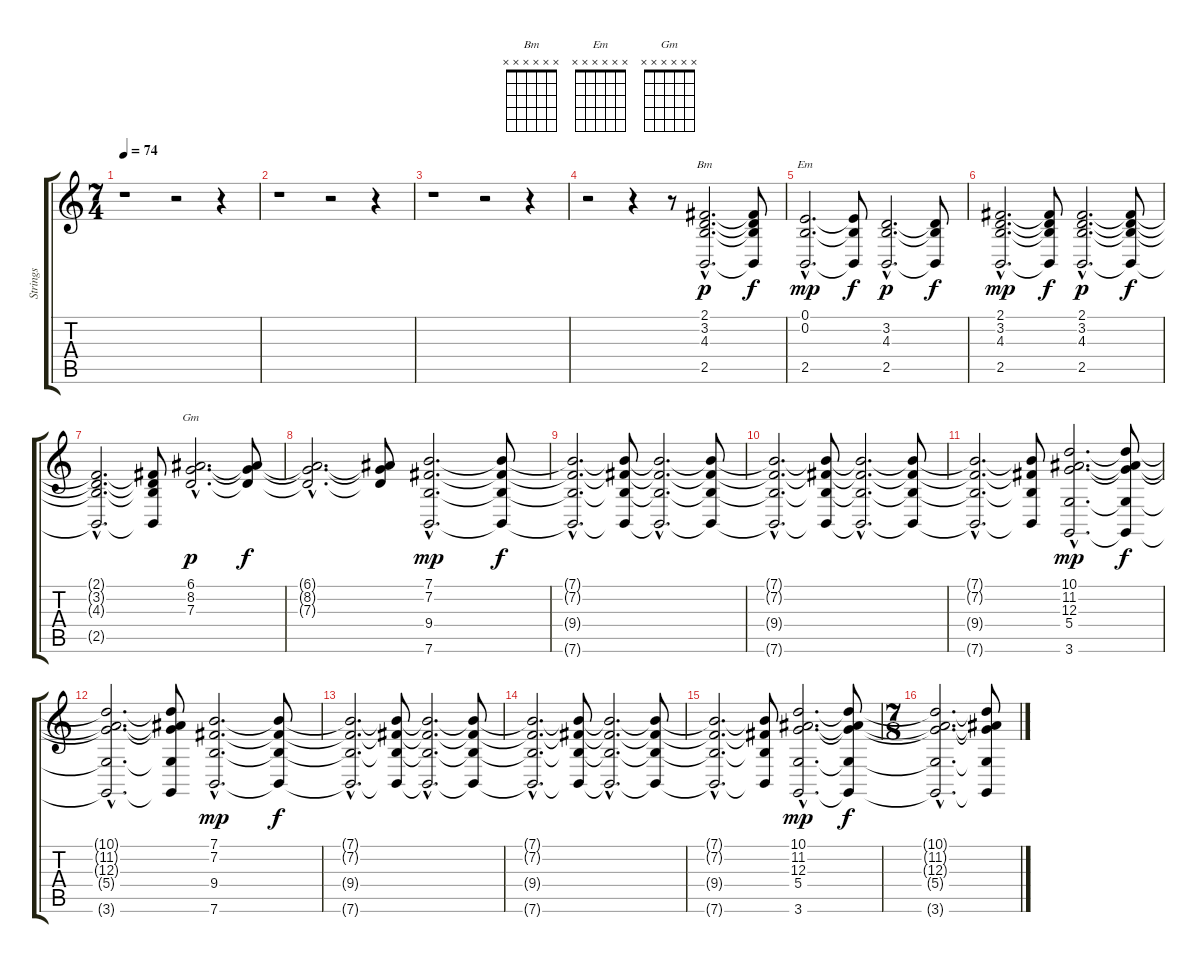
\track ("Strings" "Strings") {instrument stringensemble1}
\staff {score tabs}
\tuning (E4 B3 G3 D3 A2 E2) {hide}
\chord ("Bm" x x x x x x) {firstfret 0}
\chord ("Em" x x x x x x) {firstfret 0}
\chord ("Gm" x x x x x x) {firstfret 0}
\ts (7 4)
\tempo 74
\clef g2
\ks c
r.1{dy mp} r.2 r.4 |
r.1 r.2 r.4 |
r.1 r.2 r.4 |
r.2 r.4 r.8 (2.1{hac} 3.2{hac} 4.3{hac} 2.5{hac}).2{d ch "Bm" dy p} (2.1{t} 3.2{t} 4.3{t} 2.5{t}).8{dy f} |
(0.1{hac} 0.2{hac} 2.5{hac}).2{d ch "Em" dy mp} (0.1{t} 0.2{t} 2.5{t}).8{dy f} (3.2{hac} 4.3{hac} 2.5{hac}).2{d dy p} (3.2{t} 4.3{t} 2.5{t}).8{dy f} |
(2.1{hac} 3.2{hac} 4.3{hac} 2.5{hac}).2{d dy mp} (2.1{t} 3.2{t} 4.3{t} 2.5{t}).8{dy f} (2.1{hac} 3.2{hac} 4.3{hac} 2.5{hac}).2{d dy p} (2.1{t} 3.2{t} 4.3{t} 2.5{t}).8{dy f} |
(2.1{hac t} 3.2{hac t} 4.3{hac t} 2.5{hac t}).2{d} (2.1{t} 3.2{t} 4.3{t} 2.5{t}).8 (6.1{hac} 8.2{hac} 7.3{hac}).2{d ch "Gm" dy p} (6.1{t} 8.2{t} 7.3{t}).8{dy f} |
(6.1{hac t} 8.2{hac t} 7.3{hac t}).2{d} (6.1{t} 8.2{t} 7.3{t}).8 (7.1{hac} 7.2{hac} 9.4{hac} 7.6{hac}).2{d dy mp} (7.1{t} 7.2{t} 9.4{t} 7.6{t}).8{dy f} |
(7.1{hac t} 7.2{hac t} 9.4{hac t} 7.6{hac t}).2{d} (7.1{t} 7.2{t} 9.4{t} 7.6{t}).8 (7.1{hac t} 7.2{hac t} 9.4{hac t} 7.6{hac t}).2{d} (7.1{t} 7.2{t} 9.4{t} 7.6{t}).8 |
(7.1{hac t} 7.2{hac t} 9.4{hac t} 7.6{hac t}).2{d} (7.1{t} 7.2{t} 9.4{t} 7.6{t}).8 (7.1{hac t} 7.2{hac t} 9.4{hac t} 7.6{hac t}).2{d} (7.1{t} 7.2{t} 9.4{t} 7.6{t}).8 |
(7.1{hac t} 7.2{hac t} 9.4{hac t} 7.6{hac t}).2{d} (7.1{t} 7.2{t} 9.4{t} 7.6{t}).8 (10.1{hac} 11.2{hac} 12.3{hac} 5.4{hac} 3.6{hac}).2{d dy mp} (10.1{t} 11.2{t} 12.3{t} 5.4{t} 3.6{t}).8{dy f} |
(10.1{hac t} 11.2{hac t} 12.3{hac t} 5.4{hac t} 3.6{hac t}).2{d} (10.1{t} 11.2{t} 12.3{t} 5.4{t} 3.6{t}).8 (7.1{hac} 7.2{hac} 9.4{hac} 7.6{hac}).2{d dy mp} (7.1{t} 7.2{t} 9.4{t} 7.6{t}).8{dy f} |
(7.1{hac t} 7.2{hac t} 9.4{hac t} 7.6{hac t}).2{d} (7.1{t} 7.2{t} 9.4{t} 7.6{t}).8 (7.1{hac t} 7.2{hac t} 9.4{hac t} 7.6{hac t}).2{d} (7.1{t} 7.2{t} 9.4{t} 7.6{t}).8 |
(7.1{hac t} 7.2{hac t} 9.4{hac t} 7.6{hac t}).2{d} (7.1{t} 7.2{t} 9.4{t} 7.6{t}).8 (7.1{hac t} 7.2{hac t} 9.4{hac t} 7.6{hac t}).2{d} (7.1{t} 7.2{t} 9.4{t} 7.6{t}).8 |
(7.1{hac t} 7.2{hac t} 9.4{hac t} 7.6{hac t}).2{d} (7.1{t} 7.2{t} 9.4{t} 7.6{t}).8 (10.1{hac} 11.2{hac} 12.3{hac} 5.4{hac} 3.6{hac}).2{d dy mp} (10.1{t} 11.2{t} 12.3{t} 5.4{t} 3.6{t}).8{dy f} |
\ts (7 8)
(10.1{hac t} 11.2{hac t} 12.3{hac t} 5.4{hac t} 3.6{hac t}).2{d} (10.1{t} 11.2{t} 12.3{t} 5.4{t} 3.6{t}).8
